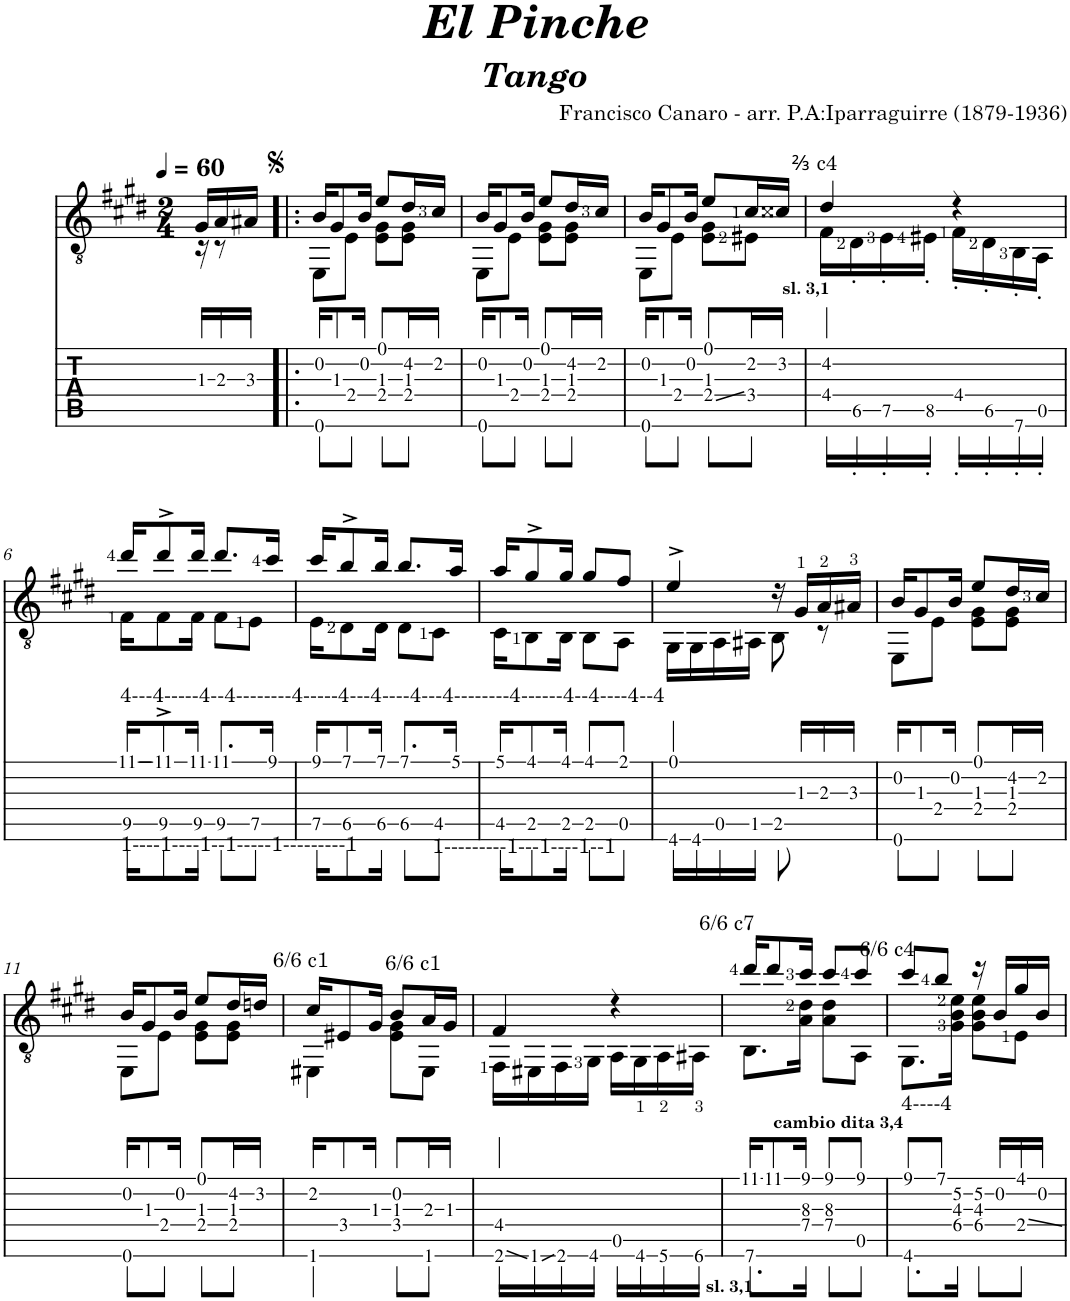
**kern	**kern
*part2	*part1
*staff2	*staff1
*I"Chitarra classica (Intavolatura)	*I"Chitarra classica, Guitar
*stria6	*
*	*clefGv2
*k[f#c#g#d#]	*k[f#c#g#d#]
*M2/4	*M2/4
*MM60	*MM60
=1	=1
*^	*^
16G#/LL	16r	16G#/LL	16r
16A/	8r	16A/	8r
16A#X/JJ	.	16A#X/JJ	.
=2!|:	=2!|:	=2!|:	=2!|:
16B/KL	8EE\L	16B/KL	8EE\L
8G#/	.	8G#/	.
.	8E\J	.	8E\J
16B/Jk	.	16B/Jk	.
8e/L	8E\ 8G#\L	8e/L	8E\ 8G#\L
16d#/L	8E\ 8G#\J	16d#/L	8E\ 8G#\J
16c#/JJ	.	16c#/JJ	.
=3	=3	=3	=3
16B/KL	8EE\L	16B/KL	8EE\L
8G#/	.	8G#/	.
.	8E\J	.	8E\J
16B/Jk	.	16B/Jk	.
8e/L	8E\ 8G#\L	8e/L	8E\ 8G#\L
16d#/L	8E\ 8G#\J	16d#/L	8E\ 8G#\J
16c#/JJ	.	16c#/JJ	.
=4	=4	=4	=4
16B/KL	8EE\L	16B/KL	8EE\L
8G#/	.	8G#/	.
.	8E\J	.	8E\J
16B/Jk	.	16B/Jk	.
8e/L	8E\ 8G#\L	8e/L	8E\ 8G#\L
!LO:TX:a:B:t=sl. 3,1	!	!	!
16c#/L	8E#X\J	16c#/L	8E#X\J
16c##X/JJ	.	16c##X/JJ	.
=5	=5	=5	=5
!	!	!LO:TX:a:t=⅔ c4	!
4d#/	16F#\LL	4d#/	16F#\LL
.	16D#'\	.	16D#'\
.	16E'\	.	16E'\
.	16E#X'\JJ	.	16E#X'\JJ
4r	16F#'\LL	4r	16F#'\LL
.	16D#'\	.	16D#'\
.	16BB'\	.	16BB'\
.	16AA'\JJ	.	16AA'\JJ
!!LO:LB:g=z	!!
=6	=6	=6	=6
!LO:TX:a:t=1----1----1--1-----1---------1	!	!	!
!LO:TX:a:t=4---4-----4--4--------4-----4---4----4---4--------4------4--4----4--4	!	!	!
16dd#/KL	16F#\KL	16dd#/KL	16F#\KL
8dd#^/	8F#\	8dd#^/	8F#\
16dd#/Jk	16F#\Jk	16dd#/Jk	16F#\Jk
8.dd#/L	8F#\L	8.dd#/L	8F#\L
.	8E\J	.	8E\J
16cc#/Jk	.	16cc#/Jk	.
=7	=7	=7	=7
16cc#/KL	16E\KL	16cc#/KL	16E\KL
8b/	8D#\	8b^/	8D#\
16b/Jk	16D#\Jk	16b/Jk	16D#\Jk
8.b/L	8D#\L	8.b/L	8D#\L
!	!LO:TX:a:t=1---------1---1----1--1	!	!
.	8C#\J	.	8C#\J
16a/Jk	.	16a/Jk	.
=8	=8	=8	=8
16a/KL	16C#\KL	16a/KL	16C#\KL
8g#/	8BB\	8g#^/	8BB\
16g#/Jk	16BB\Jk	16g#/Jk	16BB\Jk
8g#/L	8BB\L	8g#/L	8BB\L
8f#/J	8AA\J	8f#/J	8AA\J
=9	=9	=9	=9
4e/	16GG#\LL	4e^/	16GG#\LL
.	16GG#\	.	16GG#\
.	16AA\	.	16AA\
.	16AA#X\JJ	.	16AA#X\JJ
16r	8BB\	16r	8BB\
16G#/LL	.	16G#/LL	.
16A/	8r	16A/	8r
16A#X/JJ	.	16A#X/JJ	.
=10	=10	=10	=10
16B/KL	8EE\L	16B/KL	8EE\L
8G#/	.	8G#/	.
.	8E\J	.	8E\J
16B/Jk	.	16B/Jk	.
8e/L	8E\ 8G#\L	8e/L	8E\ 8G#\L
16d#/L	8E\ 8G#\J	16d#/L	8E\ 8G#\J
16c#/JJ	.	16c#/JJ	.
!!LO:LB:g=z	!!
=11	=11	=11	=11
16B/KL	8EE\L	16B/KL	8EE\L
8G#/	.	8G#/	.
.	8E\J	.	8E\J
16B/Jk	.	16B/Jk	.
8e/L	8E\ 8G#\L	8e/L	8E\ 8G#\L
16d#/L	8E\ 8G#\J	16d#/L	8E\ 8G#\J
16dn/JJ	.	16dn/JJ	.
=12	=12	=12	=12
!	!	!LO:TX:a:t=6/6 c1	!
16c#/KL	4EE#X\	16c#/KL	4EE#X\
8E#X/	.	8E#X/	.
16G#/Jk	.	16G#/Jk	.
8B/L	8E#\ 8G#\L	8B/L	8E#\ 8G#\L
!	!	!LO:TX:a:t=6/6 c1	!
16A/L	8EE#\J	16A/L	8EE#\J
16G#/JJ	.	16G#/JJ	.
=13	=13	=13	=13
4F#/	16FF#\LL	4F#/	16FF#\LL
.	16EE#X\	.	16EE#X\
.	16FF#\	.	16FF#\
.	16GG#\JJ	.	16GG#\JJ
4r	16AA\LL	4r	16AA\LL
.	16GG#\	.	16GG#\
.	16AA\	.	16AA\
!	!LO:TX:b:B:t=sl. 3,1	!	!
.	16AA#X\JJ	.	16AA#X\JJ
=14	=14	=14	=14
!	!	!LO:TX:a:t=6/6 c7	!
16dd#/KL	8.BB\L	16dd#/KL	8.BB\L
8dd#/	.	8dd#/	.
!LO:TX:a:B:t=cambio dita 3,4	!	!	!
16cc#/Jk	16A\ 16d#\Jk	16cc#/Jk	16A\ 16d#\Jk
8cc#/L	8A\ 8d#\L	8cc#/L	8A\ 8d#\L
8cc#/J	8AA\J	8cc#/J	8AA\J
=15	=15	=15	=15
*	*^	*	*
!	!	!	!LO:TX:a:t=6/6 c4	!
!LO:TX:a:t=4----4	!	!	!	!
8cc#/L	8.GG#\L	8.r	8cc#/L	8.GG#\L
8b/J	.	.	8b/J	.
.	16G#\ 16B\ 16e\Jk	4ryy	.	16G#\ 16B\ 16e\Jk
16r	8G#\ 8B\ 8e\L	.	16r	8G#\ 8B\ 8e\L
16B/LL	.	.	16B/LL	.
16g#/	8E\J	.	16g#/	8E\J
16B/JJ	.	16ryy	16B/JJ	.
*v	*v	*v	*	*
*	*v	*v
=	=
*-	*-
